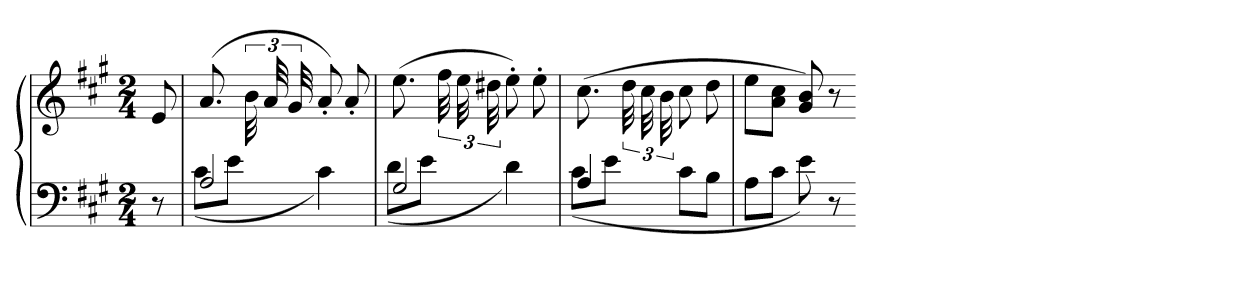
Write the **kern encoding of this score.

**kern	**kern
*part1	*part1
*staff2	*staff1
*clefF4	*clefG2
*k[f#c#g#]	*k[f#c#g#]
*A:	*A:
*M2/4	*M2/4
=	=
8r	8e
=373	=373
*^	*
2A	(8c#L	(8.a
.	8eJ	.
.	.	48b
.	.	48a
.	.	48g#
.	4c#)	8a')
.	.	8a'
=374	=374	=374
2G#	(8dL	(8.ee
.	8eJ	.
.	.	48ff#
.	.	48ee
.	.	48dd#X
.	4d)	8ee')
.	.	8ee'
=375	=375	=375
4A	(8c#L	(8.cc#
.	8eJ	.
.	.	48dd
.	.	48cc#
.	.	48b
8c#L	4ryy	8cc#
8BJ	.	8dd
*v	*v	*
=376	=376
8AL	8eeL
8c#J	8a 8cc#J
8e)	8g# 8b)
8r	8r
=-	=-
*-	*-
